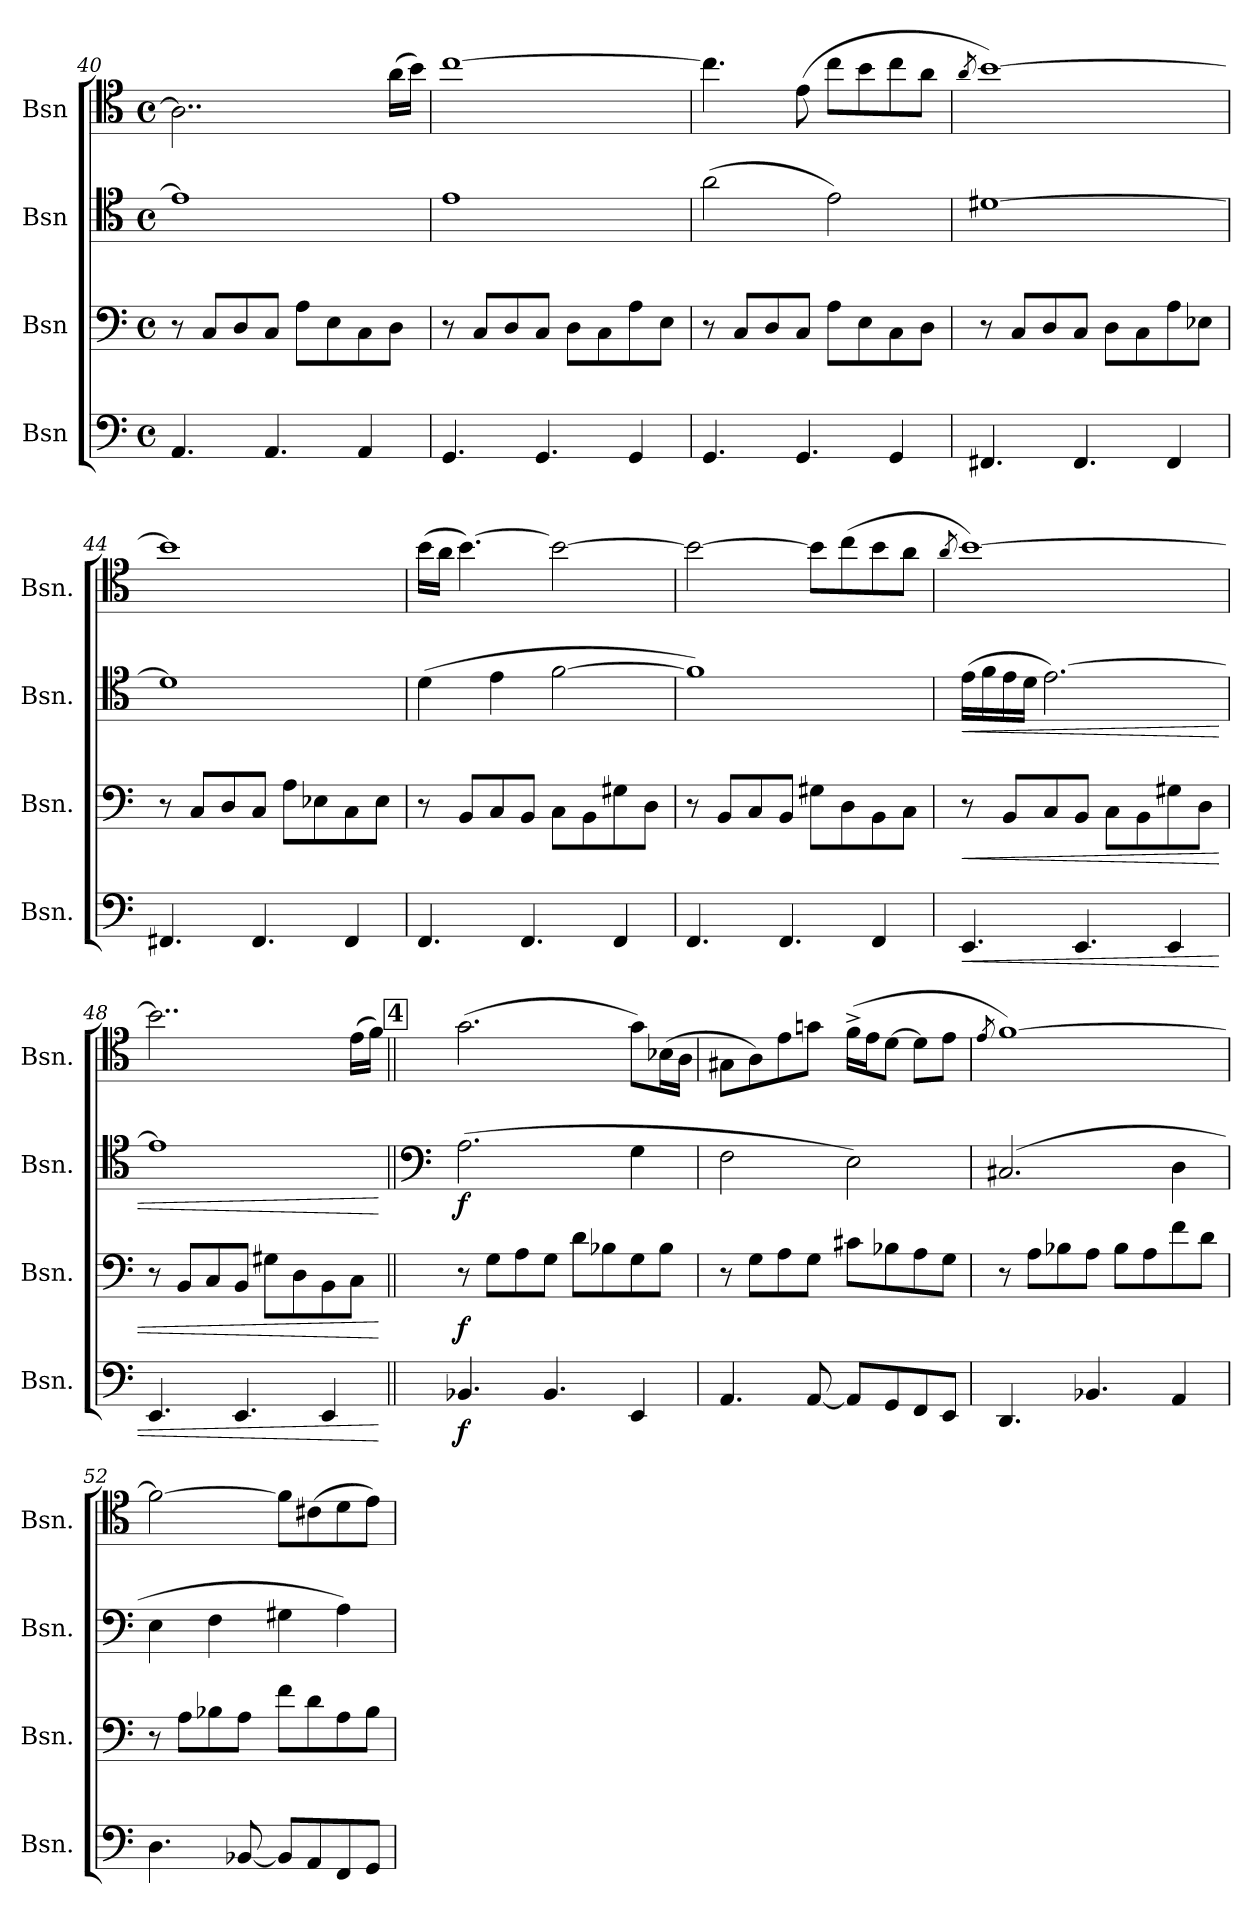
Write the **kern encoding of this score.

**kern	**dynam	**kern	**dynam	**kern	**dynam	**kern
*part4	*part4	*part3	*part3	*part2	*part2	*part1
*staff4	*staff4	*staff3	*staff3	*staff2	*staff2	*staff1
*I"Bsn	*	*I"Bsn	*	*I"Bsn	*	*I"Bsn
*I'Bsn.	*	*I'Bsn.	*	*I'Bsn.	*	*I'Bsn.
!!LO:PB:g=z
*clefF4	*	*clefF4	*	*clefC4	*	*clefC4
*k[]	*	*k[]	*	*k[]	*	*k[]
*M4/4	*	*M4/4	*	*M4/4	*	*M4/4
*met(c)	*	*met(c)	*	*met(c)	*	*met(c)
=40	=40	=40	=40	=40	=40	=40
4.AA/	.	8r	.	1e]	.	2..A\]
.	.	8C/L	.	.	.	.
.	.	8D/	.	.	.	.
4.AA/	.	8C/J	.	.	.	.
.	.	8A\L	.	.	.	.
.	.	8E\	.	.	.	.
4AA/	.	8C\	.	.	.	.
.	.	8D\J	.	.	.	(>16a\LL
.	.	.	.	.	.	16b\JJ)
=41	=41	=41	=41	=41	=41	=41
4.GG/	.	8r	.	1e	.	[1cc
.	.	8C/L	.	.	.	.
.	.	8D/	.	.	.	.
4.GG/	.	8C/J	.	.	.	.
.	.	8D\L	.	.	.	.
.	.	8C\	.	.	.	.
4GG/	.	8A\	.	.	.	.
.	.	8E\J	.	.	.	.
=42	=42	=42	=42	=42	=42	=42
4.GG/	.	8r	.	(>2a\	.	4.cc\]
.	.	8C/L	.	.	.	.
.	.	8D/	.	.	.	.
4.GG/	.	8C/J	.	.	.	(>8e\
.	.	8A\L	.	2e\)	.	8cc\L
.	.	8E\	.	.	.	8b\
4GG/	.	8C\	.	.	.	8cc\
.	.	8D\J	.	.	.	8a\J
=43	=43	=43	=43	=43	=43	=43
.	.	.	.	.	.	8qa/
4.FF#X/	.	8r	.	[1d#X	.	[1b)
.	.	8C/L	.	.	.	.
.	.	8D/	.	.	.	.
4.FF#/	.	8C/J	.	.	.	.
.	.	8D\L	.	.	.	.
.	.	8C\	.	.	.	.
4FF#/	.	8A\	.	.	.	.
.	.	8E-X\J	.	.	.	.
=44	=44	=44	=44	=44	=44	=44
4.FF#X/	.	8r	.	1d#]	.	1b]
.	.	8C/L	.	.	.	.
.	.	8D/	.	.	.	.
4.FF#/	.	8C/J	.	.	.	.
.	.	8A\L	.	.	.	.
.	.	8E-X\	.	.	.	.
4FF#/	.	8C\	.	.	.	.
.	.	8E-\J	.	.	.	.
=45	=45	=45	=45	=45	=45	=45
4.FF/	.	8r	.	(>4d\	.	(>16b\LL
.	.	.	.	.	.	16a\JJ
.	.	8BB/L	.	.	.	[4.b\)
.	.	8C/	.	4e\	.	.
4.FF/	.	8BB/J	.	.	.	.
.	.	8C\L	.	[2f\	.	2b\_
.	.	8BB\	.	.	.	.
4FF/	.	8G#X\	.	.	.	.
.	.	8D\J	.	.	.	.
!!LO:LB:g=z
=46	=46	=46	=46	=46	=46	=46
4.FF/	.	8r	.	1f])	.	2b\_
.	.	8BB/L	.	.	.	.
.	.	8C/	.	.	.	.
4.FF/	.	8BB/J	.	.	.	.
.	.	8G#X\L	.	.	.	8b\L]
.	.	8D\	.	.	.	(>8cc\
4FF/	.	8BB\	.	.	.	8b\
.	.	8C\J	.	.	.	8a\J
=47	=47	=47	=47	=47	=47	=47
.	.	.	.	.	.	8qa/
!	!LO:HP:b	!	!LO:HP:b	!	!LO:HP:b	!
4.EE/	<	8r	<	(>16e\LL	<	[1b)
.	.	.	.	16f\	.	.
.	.	8BB/L	.	16e\	.	.
.	.	.	.	16d\JJ	.	.
.	.	8C/	.	[2.e\)	.	.
4.EE/	.	8BB/J	.	.	.	.
.	.	8C\L	.	.	.	.
.	.	8BB\	.	.	.	.
4EE/	.	8G#X\	.	.	.	.
.	.	8D\J	.	.	.	.
=48	=48	=48	=48	=48	=48	=48
4.EE/	.	8r	.	1e]	.	2..b\]
.	.	8BB/L	.	.	.	.
.	.	8C/	.	.	.	.
4.EE/	.	8BB/J	.	.	.	.
.	.	8G#X\L	.	.	.	.
.	.	8D\	.	.	.	.
4EE/	.	8BB\	.	.	.	.
.	.	8C\J	.	.	.	(>16e\LL
.	.	.	.	.	.	16f\JJ)
.	[	.	[	.	[	.
!!LO:REH:place=s1:a:B:fs=14:t=4
=49||	=49||	=49||	=49||	=49||	=49||	=49||
*	*	*	*	*clefF4	*	*
!	!LO:DY:b	!	!LO:DY:b	!	!LO:DY:b	!
4.BB-X/	f	8r	f	(>2.A\	f	(>2.g\
.	.	8G\L	.	.	.	.
.	.	8A\	.	.	.	.
4.BB-/	.	8G\J	.	.	.	.
.	.	8d\L	.	.	.	.
.	.	8B-X\	.	.	.	.
4EE/	.	8G\	.	4G\	.	8g\L)
.	.	8B-\J	.	.	.	(>16B-X\L
.	.	.	.	.	.	16A\JJ
=50	=50	=50	=50	=50	=50	=50
4.AA/	.	8r	.	2F\	.	8G#X\L
.	.	8G\L	.	.	.	8A\)
.	.	8A\	.	.	.	8e\
[8AA/	.	8G\J	.	.	.	8gn\J
8AA/L]	.	8c#X\L	.	2E\)	.	(>16f^\LL
.	.	.	.	.	.	16e\J
8GG/	.	8B-X\	.	.	.	[8d\J
8FF/	.	8A\	.	.	.	8d\L]
8EE/J	.	8G\J	.	.	.	8e\J
!!LO:LB:g=z
=51	=51	=51	=51	=51	=51	=51
.	.	.	.	.	.	8qe/
4.DD/	.	8r	.	(>2.C#X/	.	[1f)
.	.	8A\L	.	.	.	.
.	.	8B-X\	.	.	.	.
4.BB-X/	.	8A\J	.	.	.	.
.	.	8B-\L	.	.	.	.
.	.	8A\	.	.	.	.
4AA/	.	8f\	.	4D\	.	.
.	.	8d\J	.	.	.	.
=52	=52	=52	=52	=52	=52	=52
4.D\	.	8r	.	4E\	.	2f\_
.	.	8A\L	.	.	.	.
.	.	8B-X\	.	4F\	.	.
[8BB-X/	.	8A\J	.	.	.	.
8BB-/L]	.	8f\L	.	4G#X\	.	8f\L]
8AA/	.	8d\	.	.	.	(>8c#X\
8FF/	.	8A\	.	4A\)	.	8d\
8GG/J	.	8B-\J	.	.	.	8e\J)
=	=	=	=	=	=	=
*-	*-	*-	*-	*-	*-	*-
